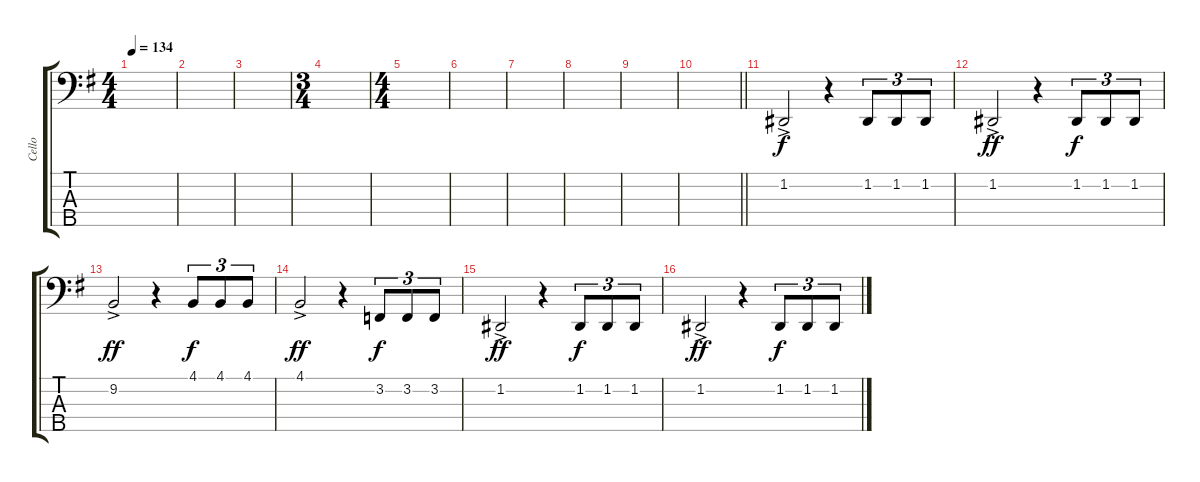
\track ("Cello" "Cello") {instrument stringensemble1}
\staff {score tabs}
\tuning (G2 D2 A1 E1 B0) {hide}
\ts (4 4)
\section ("" "")
\tempo 134
\clef f4
\ks g
|
|
|
\ts (3 4)
|
\ts (4 4)
|
|
|
|
|
\barLineRight lightlight
|
\section ("" "")
1.2{ac}.2 r.4 1.2.8{tu (3 2) dy f} 1.2.8{tu (3 2)} 1.2.8{tu (3 2)} |
1.2{ac}.2{dy ff} r.4 1.2.8{tu (3 2) dy f} 1.2.8{tu (3 2)} 1.2.8{tu (3 2)} |
9.2{ac}.2{dy ff} r.4 4.1.8{tu (3 2) dy f} 4.1.8{tu (3 2)} 4.1.8{tu (3 2)} |
4.1{ac}.2{dy ff} r.4 3.2.8{tu (3 2) dy f} 3.2.8{tu (3 2)} 3.2.8{tu (3 2)} |
1.2{ac}.2{dy ff} r.4 1.2.8{tu (3 2) dy f} 1.2.8{tu (3 2)} 1.2.8{tu (3 2)} |
1.2{ac}.2{dy ff} r.4 1.2.8{tu (3 2) dy f} 1.2.8{tu (3 2)} 1.2.8{tu (3 2)}
